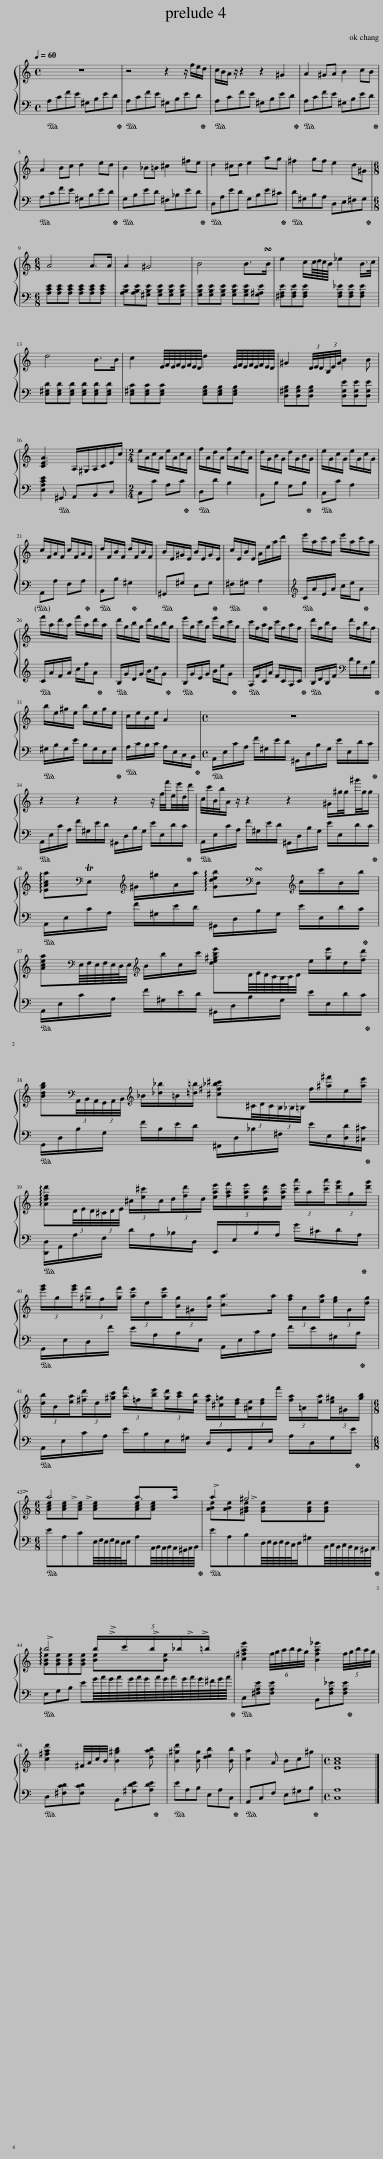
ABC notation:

X:1
%%score { ( 1 3 ) | 2 }
L:1/8
Q:1/4=60
M:4/4
I:linebreak $
K:C
V:1 treble
V:3 treble
V:2 bass
V:1
 z8 | z4 z2 z/ f/e/d/ | c/B/A/ z/ z2 z2 ^G2 | A2 ^GA B2 cB |$ A2 Bc d2 ed | %5
 B2 _B=B ^c2 ^fe | d2 ^cd e2 ag | ^f2 gf e2 d^G |$[M:6/8] A4 A>A | A2 ^G4 | %10
 B4 B>!turn!B | e2 c/c/8d/8c/8B/8 _e2 B/>c/ |$ d4 B>B | c2 E/8F/8E/8F/8E/8F/8E/8D/8 d2 E/8F/8E/8F/8E/8F/8E/8D/8 | ^G2 (3D/4E/4D/4(3B,/4E/4G/4 B2 B |$ %15
 [CEA]3 A,/^G,/A,/C/E/c/ |[M:2/4] e/A/c/A/ e/A/c/A/ | f/A/d/A/ f/A/d/A/ | d/G/B/G/ d/G/B/G/ | e/G/c/G/ e/G/c/G/ |$ %20
 c/F/A/F/ c/F/A/F/ | d/F/B/F/ d/F/B/F/ | B/E/^G/E/ B/E/G/E/ | c/E/B/E/ A/e/a/d'/ | e'/a/c'/a/ e'/a/c'/a/ |$ %25
 f'/a/d'/a/ f'/a/d'/a/ | d'/g/b/g/ d'/g/b/g/ | e'/g/c'/g/ e'/g/c'/g/ | c'/f/a/f/ c'/f/a/f/ | d'/f/b/f/ d'/f/b/f/ |$ %30
 b/e/^g/e/ b/e/g/e/ | c/e/B/e/ A2 |[M:4/4] z8 |$ z2 z2 z2 z/ f/4f'/4e/4e'/4d/4d'/4 | c/4c'/4B/4b/4A/ z/ z2 z2 ^G/^g/4g/4^g'/4g/4g/ |$ %35
 !arpeggio![EAca][K:bass]TE,[K:treble] ^G/^g/A/a/ !arpeggio![Gdeb][K:bass]!turn!D,[K:treble] c/c'/B/b/ |$ [Acea][K:bass]E,/8F,/8E,/8F,/8E,/8D,/8E,/4[K:treble] B/b/c/c'/ [de^gbe']D/8E/8D/8C/8B,/8C/8D/4 e/[ge']/d/[fd']/ |$ [Bdgb][K:bass](3A,,/4B,,/4A,,/4(3G,,/4A,,/4B,,/4[K:treble] _B/[_d_b]/=B/[=d=b]/ [^c^f_b^c'](3^C/4D/4C/4(3B,/4_B,/4=B,/4 f/[^a^f']/e/[ae']/ |$ !arpeggio![Adfd'](3D/4E/4D/4(3^C/4D/4E/4 (3^c/[e^c']/c/(3d/[fd']/d/ (5:4:5[eae']/[faf']/[eae']/[dad']/[eae']/ (3[c'a']/a/[c'a']/(3[d'g']/g/[d'g']/ |$ (3[e'g']/g/[e'g']/(3[^gf']/f/[gf']/ (3[ae']/d/[ae']/(3[Bg]/^G/[Bg]/ [ca]>a (3[fa]/A/[ea]/(3[eg]/G/[dg]/ |$ %40
 (3[db]/B/[ea]/(3[^fd']/d/[^gc']/ (3[af']/=f/[be']/(3[gd']/[ac']/[eb]/ (3[fa]/[^c=g]/[df]/(3[^Ae]/[df]/f'/ (3[fa]/=A/[ea]/(3[e^g]/^G/[gb]/ |$[M:6/8] [Ace][Ace][Ace] [Ace][Ace][Ace] | [ABe][ABe][^GBe] [GBe][GBe][GBe] |$ !arpeggio![GBe][GBe][GBe][GBe] [Be][Be] | [c^fae']2 (6:4:6f/4g/4a/4b/4a/4g/4 [Bfa_e']2 (5:4:5f/4g/4b/4a/4g/4 |$ %45
 [c^fad']2 ^F/4A/4c/4B/4 [B^gb]2 [dab] | [B^gd']2 [Bg] [deb]2 [Bb] | [ca]2 A Bc^g |[M:4/4] [EAc]8 |] %49
V:2
!ped! A,CFE ^G,B,ED!ped-up! |!ped! A,CFE ^G,B,ED!ped-up! |!ped! A,CFE ^G,B,ED!ped-up! |!ped! A,CFE ^G,B,ED!ped-up! |$!ped! A,CFE ^G,B,ED!ped-up! | %5
!ped! G,B,ED ^F,_B,ED!ped-up! |!ped! D,A,ED G,B,E^C!ped-up! |!ped! D^G,B,A, D,E,^F,G,!ped-up! |$[M:6/8] [A,CE][A,CE][A,CE] [A,CE][A,CE][A,CE] | [A,B,E][A,B,E][^G,B,E] [G,B,E][G,B,E][G,B,E] | %10
 [G,B,E][G,B,E][G,B,E] [G,B,E][G,B,E][G,^A,E] | [^F,A,E][F,A,E][F,A,E] [F,A,_E][F,A,E][F,A,E] |$ [E,^G,D][E,G,D][E,G,D] [E,G,D][E,G,D][E,G,D] | [E,^G,C][E,G,C][E,G,C] [E,G,B,][E,G,B,][E,G,B,] | [D,^G,B,][D,G,B,][D,G,B,] [D,G,E][D,G,E][D,G,E] |$ %15
 [E,A,CE]2!ped! ^G,, A,,B,,D, |[M:2/4] C,C A,C!ped-up! |!ped! D,D B,2 | B,,B, G,B,!ped-up! |!ped! C,C A,2 |$ %20
 A,,A, F,A,!ped-up! |!ped! B,,B, ^G,2!ped-up! |!ped! ^G,,^G, E,G,!ped-up! |!ped! ^F,^G, A,2!ped-up! |[K:treble]!ped! C/A/E/A/ c/e/A!ped-up! |$ %25
!ped! C/A/F/A/ c/f/A!ped-up! |!ped! B,/G/D/G/ B/d/G!ped-up! |!ped! B,/G/E/G/ B/e/G!ped-up! |!ped! A,/F/C/A/ F/C/A,/C/!ped-up! |!ped! B,/D/B,/F/[K:bass] D/B,/F,/B,/!ped-up! |$ %30
!ped! ^G,/B,/G,/E/ B,/G,/E,/G,/!ped-up! |!ped! A,/C/B,/C/ A,/E,/C,/B,,/!ped-up! |[M:4/4]!ped! A,,/E,/C/A,/ F/^G,/E/D/ ^G,,/D,/B,/G,/ E/E,/D/C/!ped-up! |$!ped! A,,/E,/C/A,/ F/^G,/E/D/ ^G,,/D,/B,/G,/ E/E,/D/C/!ped-up! |!ped! A,,/E,/C/A,/ F/^G,/E/D/ ^G,,/D,/B,/G,/ E/E,/D/C/!ped-up! |$ %35
!ped! A,,/E,/C/A,/ F/^G,/E/D/ ^G,,/D,/B,/G,/ E/E,/D/C/!ped-up! |$!ped! A,,/E,/C/A,/ F/^G,/E/D/ ^G,,/D,/B,/G,/ E/E,/D/C/!ped-up! |$!ped! G,,/D,/B,/G,/ F/B,/E/D/ ^F,,/D,/_B,/^F,/ E/E,/[D,D]/[^C,^C]/!ped-up! |$!ped! [D,,D,]/A,,/A,/F,/ D/A,/_B,/D,/ E,,/E,/B,/A,/ G/^C/D/A,/!ped-up! |$!ped! G,,/E,/D,/F/ E/A,/B,/E,/ A,,/E,/C/A,/ F/E/^G,/B,/!ped-up! |$ %40
!ped! A,,/E,/C/A,/ E/B,/E,/^G,/ D,/G,,/A,,/E,/ A,/D,/G,/E/!ped-up! |$[M:6/8]!ped! EA,CE,/8F,/8E,/8F,/8E,/8D,/8E,/4A,A,,/8B,,/8A,,/8B,,/8A,,/8^G,,/8A,,/8B,,/8!ped-up! |!ped! EA,B,D,/8E,/8D,/8E,/8D,/8C,/8D,/4^G,B,,/8C,/8B,,/8C,/8B,,/8A,,/8^G,,/8A,,/8!ped-up! |$!ped! E,G,B, EG/8A/8G/8A/8G/8A/8G/8A/8G/8A/8G/8A/8G/8^F/8G/8A/8!ped-up! |!ped! C,[^F,A,E][F,A,E] B,,[F,A,_E][F,A,E]!ped-up! |$ %45
!ped! D,[^F,CD][F,CD] B,,[^G,DE][A,DE]!ped-up! |!ped! EA,B, E,A,C,!ped-up! |!ped! A,,C,F, E,^G,B,!ped-up! |[M:4/4] [C,A,]8 |] %49
V:3
 x8 | x8 | x8 | x8 |$ x8 | %5
 x8 | x8 | x8 |$[M:6/8] x6 | x6 | %10
 x6 | x6 |$ x6 | x6 | x6 |$ %15
 x6 |[M:2/4] x4 | x4 | x4 | x4 |$ %20
 x4 | x4 | x4 | x4 | x4 |$ %25
 x4 | x4 | x4 | x4 | x4 |$ %30
 x4 | x4 |[M:4/4] x8 |$ x8 | x8 |$ %35
 x[K:bass] x[K:treble] x3[K:bass] x[K:treble] x2 |$ x[K:bass] x[K:treble] x6 |$ x[K:bass] x[K:treble] x6 |$ x8 |$ x8 |$ %40
 x8 |$[M:6/8] !>!a4 !>!a>!>!a | !>!a2 !>!^g4 |$ !>!b4 (5:4:5!>!b/!>!c'/!>!b/!>!_b/!>!=b/ | x6 |$ %45
 x6 | x6 | x6 |[M:4/4] x8 |] %49
